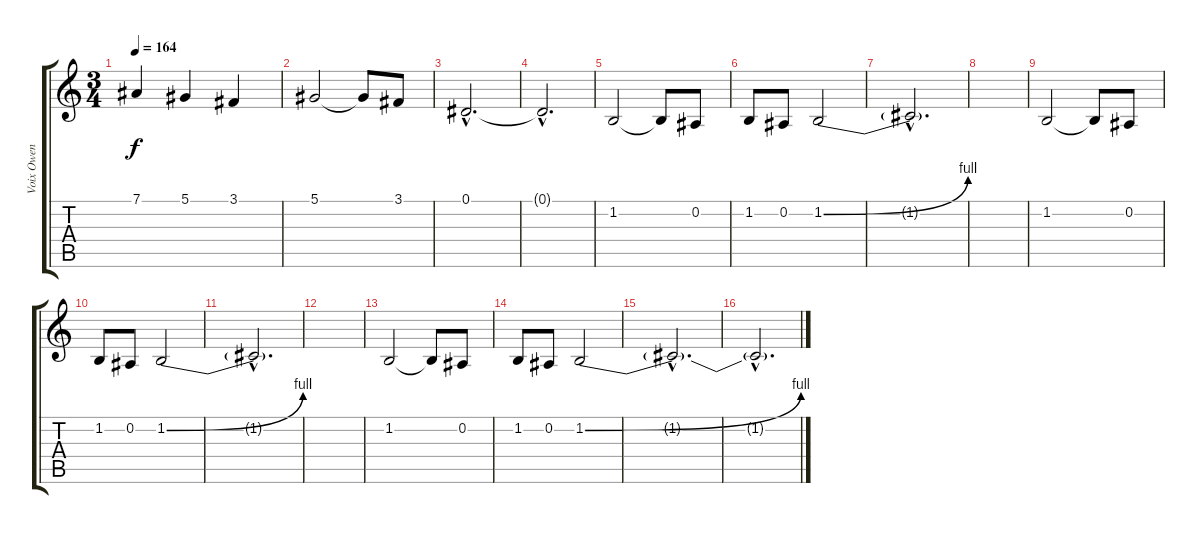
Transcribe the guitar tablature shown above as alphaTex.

\track ("Voix Owen" "Voix Owen") {instrument lead8bassandlead}
\staff {score tabs}
\tuning (Eb4 Bb3 Gb3 Db3 Ab2 Eb2) {hide}
\ts (3 4)
\tempo 164
\clef g2
\ks c
7.1.4{dy f} 5.1.4 3.1.4 |
5.1.2 5.1{t}.8 3.1.8 |
0.1{hac}.2{d} |
0.1{hac t}.2{d} |
1.2.2 1.2{t}.8 0.2.8 |
1.2.8 0.2.8 1.2{be (bend 0 0 60 4)}.2 |
1.2{hac t}.2{d} |
|
1.2.2 1.2{t}.8 0.2.8 |
1.2.8 0.2.8 1.2{be (bend 0 0 60 4)}.2 |
1.2{hac t}.2{d} |
|
1.2.2 1.2{t}.8 0.2.8 |
1.2.8 0.2.8 1.2{be (bend 0 0 60 4)}.2 |
1.2{hac t}.2{d} |
1.2{hac t}.2{d}
